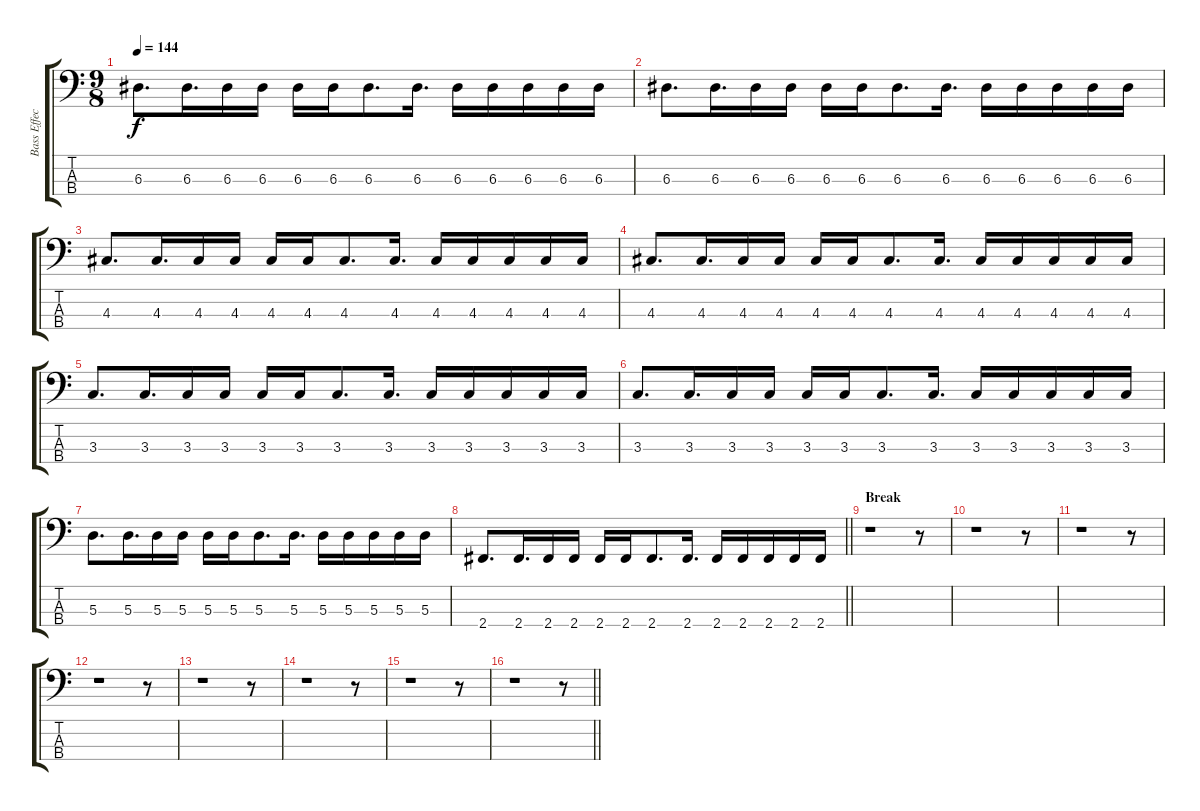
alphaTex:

\track ("Bass Effect (RSE)" "Bass Effec") {instrument overdrivenguitar}
\staff {score tabs}
\tuning (G2 D2 A1 E1) {hide}
\ts (9 8)
\tempo 144
\clef f4
\ks c
6.3.8{d dy f} 6.3.16{d} 6.3.16 6.3.16 6.3.16 6.3.16 6.3.8{d} 6.3.16{d} 6.3.16 6.3.16 6.3.16 6.3.16 6.3.16 |
6.3.8{d} 6.3.16{d} 6.3.16 6.3.16 6.3.16 6.3.16 6.3.8{d} 6.3.16{d} 6.3.16 6.3.16 6.3.16 6.3.16 6.3.16 |
4.3.8{d} 4.3.16{d} 4.3.16 4.3.16 4.3.16 4.3.16 4.3.8{d} 4.3.16{d} 4.3.16 4.3.16 4.3.16 4.3.16 4.3.16 |
4.3.8{d} 4.3.16{d} 4.3.16 4.3.16 4.3.16 4.3.16 4.3.8{d} 4.3.16{d} 4.3.16 4.3.16 4.3.16 4.3.16 4.3.16 |
3.3.8{d} 3.3.16{d} 3.3.16 3.3.16 3.3.16 3.3.16 3.3.8{d} 3.3.16{d} 3.3.16 3.3.16 3.3.16 3.3.16 3.3.16 |
3.3.8{d} 3.3.16{d} 3.3.16 3.3.16 3.3.16 3.3.16 3.3.8{d} 3.3.16{d} 3.3.16 3.3.16 3.3.16 3.3.16 3.3.16 |
5.3.8{d} 5.3.16{d} 5.3.16 5.3.16 5.3.16 5.3.16 5.3.8{d} 5.3.16{d} 5.3.16 5.3.16 5.3.16 5.3.16 5.3.16 |
\barLineRight lightlight
2.4.8{d} 2.4.16{d} 2.4.16 2.4.16 2.4.16 2.4.16 2.4.8{d} 2.4.16{d} 2.4.16 2.4.16 2.4.16 2.4.16 2.4.16 |
\section ("" "Break")
r.1 r.8 |
r.1 r.8 |
r.1 r.8 |
r.1 r.8 |
r.1 r.8 |
r.1 r.8 |
r.1 r.8 |
\barLineRight lightlight
r.1 r.8
